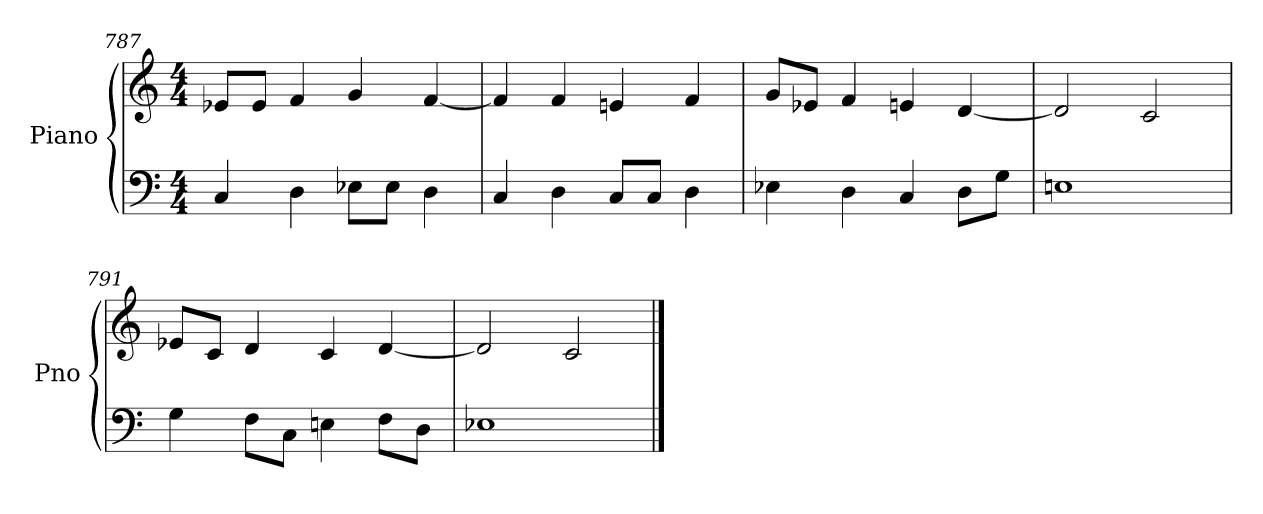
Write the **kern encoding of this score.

**kern	**kern
*part1	*part1
*staff2	*staff1
*I"Piano	*
*I'Pno	*
!!LO:PB:g=z
*clefF4	*clefG2
*k[]	*k[]
*M4/4	*M4/4
=787	=787
4C/	8e-X/L
.	8e-/J
4D\	4f/
8E-X\L	4g/
8E-\J	.
4D\	[4f/
=788	=788
4C/	4f/]
4D\	4f/
8C/L	4en/
8C/J	.
4D\	4f/
=789	=789
4E-X\	8g/L
.	8e-X/J
4D\	4f/
4C/	4en/
8D\L	[4d/
8G\J	.
=790	=790
1En	2d/]
.	2c/
=791	=791
4G\	8e-X/L
.	8c/J
8F\L	4d/
8C\J	.
4En\	4c/
8F\L	[4d/
8D\J	.
=792	=792
1E-X	2d/]
.	2c/
==	==
*-	*-
